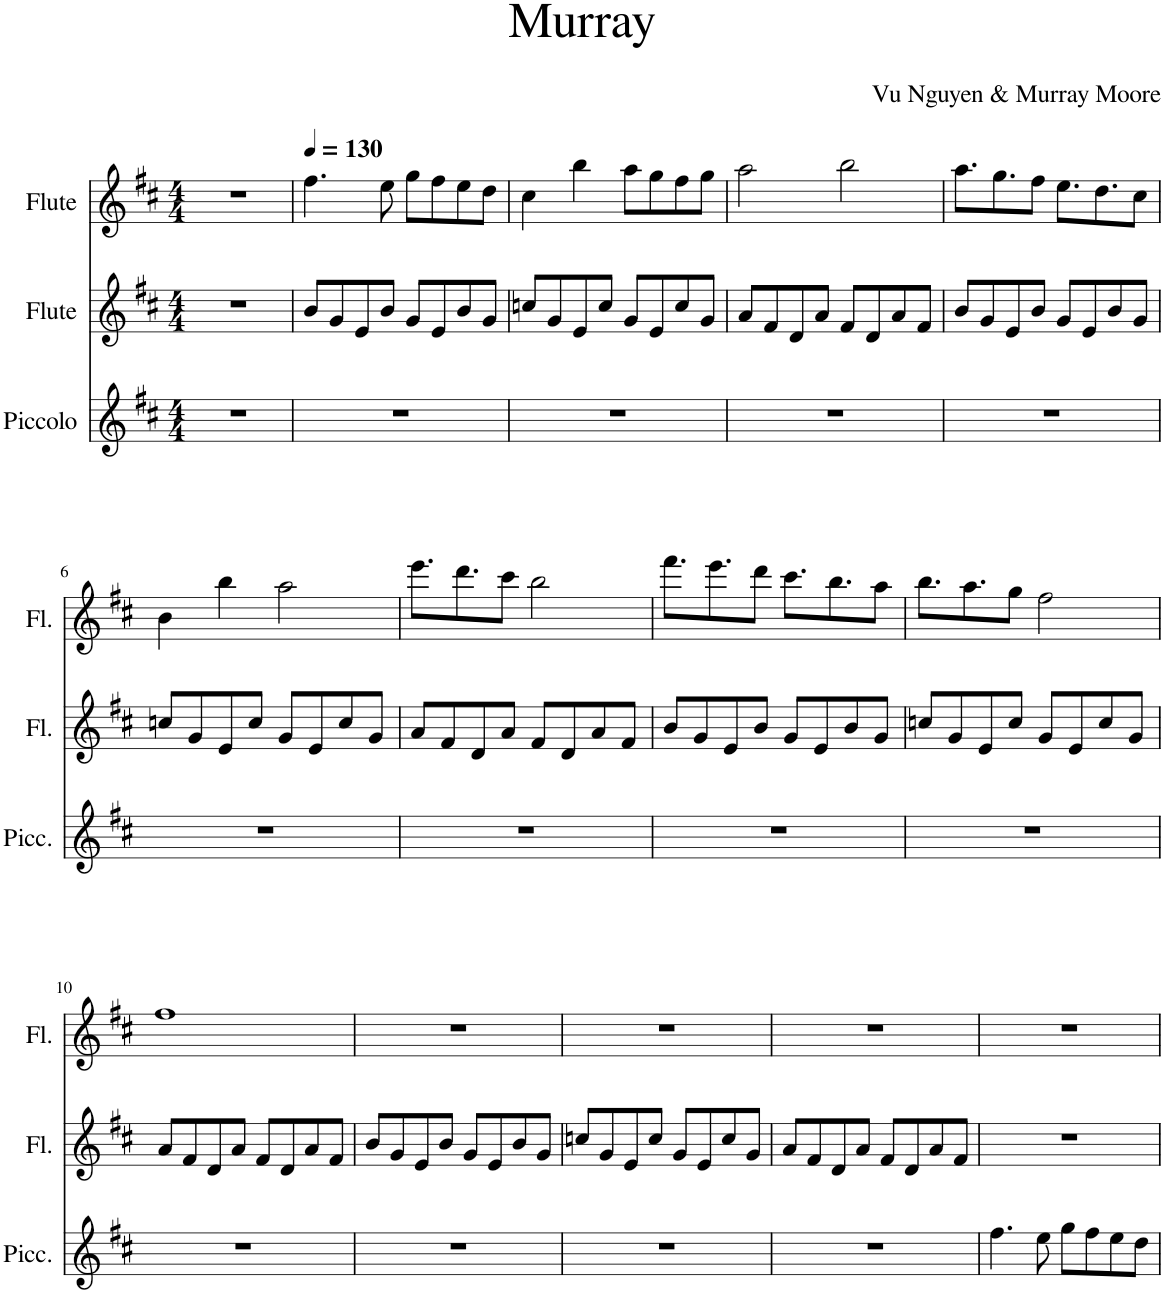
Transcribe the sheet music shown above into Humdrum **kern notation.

**kern	**kern	**kern
*part3	*part2	*part1
*staff3	*staff2	*staff1
*I"Piccolo	*I"Flute	*I"Flute
*I'Picc.	*I'Fl.	*I'Fl.
*clefG2	*clefG2	*clefG2
*Trd-7c-12	*	*
*k[f#c#]	*k[f#c#]	*k[f#c#]
*M4/4	*M4/4	*M4/4
=1	=1	=1
1r	1r	1r
=2	=2	=2
*	*	*MM130
1r	8b/L	4.ff#\
.	8g/	.
.	8e/	.
.	8b/J	8ee\
.	8g/L	8gg\L
.	8e/	8ff#\
.	8b/	8ee\
.	8g/J	8dd\J
=3	=3	=3
1r	8ccn/L	4cc#\
.	8g/	.
.	8e/	4bb\
.	8cc/J	.
.	8g/L	8aa\L
.	8e/	8gg\
.	8cc/	8ff#\
.	8g/J	8gg\J
=4	=4	=4
1r	8a/L	2aa\
.	8f#/	.
.	8d/	.
.	8a/J	.
.	8f#/L	2bb\
.	8d/	.
.	8a/	.
.	8f#/J	.
=5	=5	=5
1r	8b/L	8.aa\L
.	8g/	.
.	.	8.gg\
.	8e/	.
.	8b/J	8ff#\J
.	8g/L	8.ee\L
.	8e/	.
.	.	8.dd\
.	8b/	.
.	8g/J	8cc#\J
!!LO:LB:g=z
=6	=6	=6
1r	8ccn/L	4b\
.	8g/	.
.	8e/	4bb\
.	8cc/J	.
.	8g/L	2aa\
.	8e/	.
.	8cc/	.
.	8g/J	.
=7	=7	=7
1r	8a/L	8.eee\L
.	8f#/	.
.	.	8.ddd\
.	8d/	.
.	8a/J	8ccc#\J
.	8f#/L	2bb\
.	8d/	.
.	8a/	.
.	8f#/J	.
=8	=8	=8
1r	8b/L	8.fff#\L
.	8g/	.
.	.	8.eee\
.	8e/	.
.	8b/J	8ddd\J
.	8g/L	8.ccc#\L
.	8e/	.
.	.	8.bb\
.	8b/	.
.	8g/J	8aa\J
=9	=9	=9
1r	8ccn/L	8.bb\L
.	8g/	.
.	.	8.aa\
.	8e/	.
.	8cc/J	8gg\J
.	8g/L	2ff#\
.	8e/	.
.	8cc/	.
.	8g/J	.
!!LO:LB:g=z
=10	=10	=10
1r	8a/L	1ff#
.	8f#/	.
.	8d/	.
.	8a/J	.
.	8f#/L	.
.	8d/	.
.	8a/	.
.	8f#/J	.
=11	=11	=11
1r	8b/L	1r
.	8g/	.
.	8e/	.
.	8b/J	.
.	8g/L	.
.	8e/	.
.	8b/	.
.	8g/J	.
=12	=12	=12
1r	8ccn/L	1r
.	8g/	.
.	8e/	.
.	8cc/J	.
.	8g/L	.
.	8e/	.
.	8cc/	.
.	8g/J	.
=13	=13	=13
1r	8a/L	1r
.	8f#/	.
.	8d/	.
.	8a/J	.
.	8f#/L	.
.	8d/	.
.	8a/	.
.	8f#/J	.
=14	=14	=14
4.ff#\	1r	1r
8ee\	.	.
8gg\L	.	.
8ff#\	.	.
8ee\	.	.
8dd\J	.	.
=	=	=
*-	*-	*-
